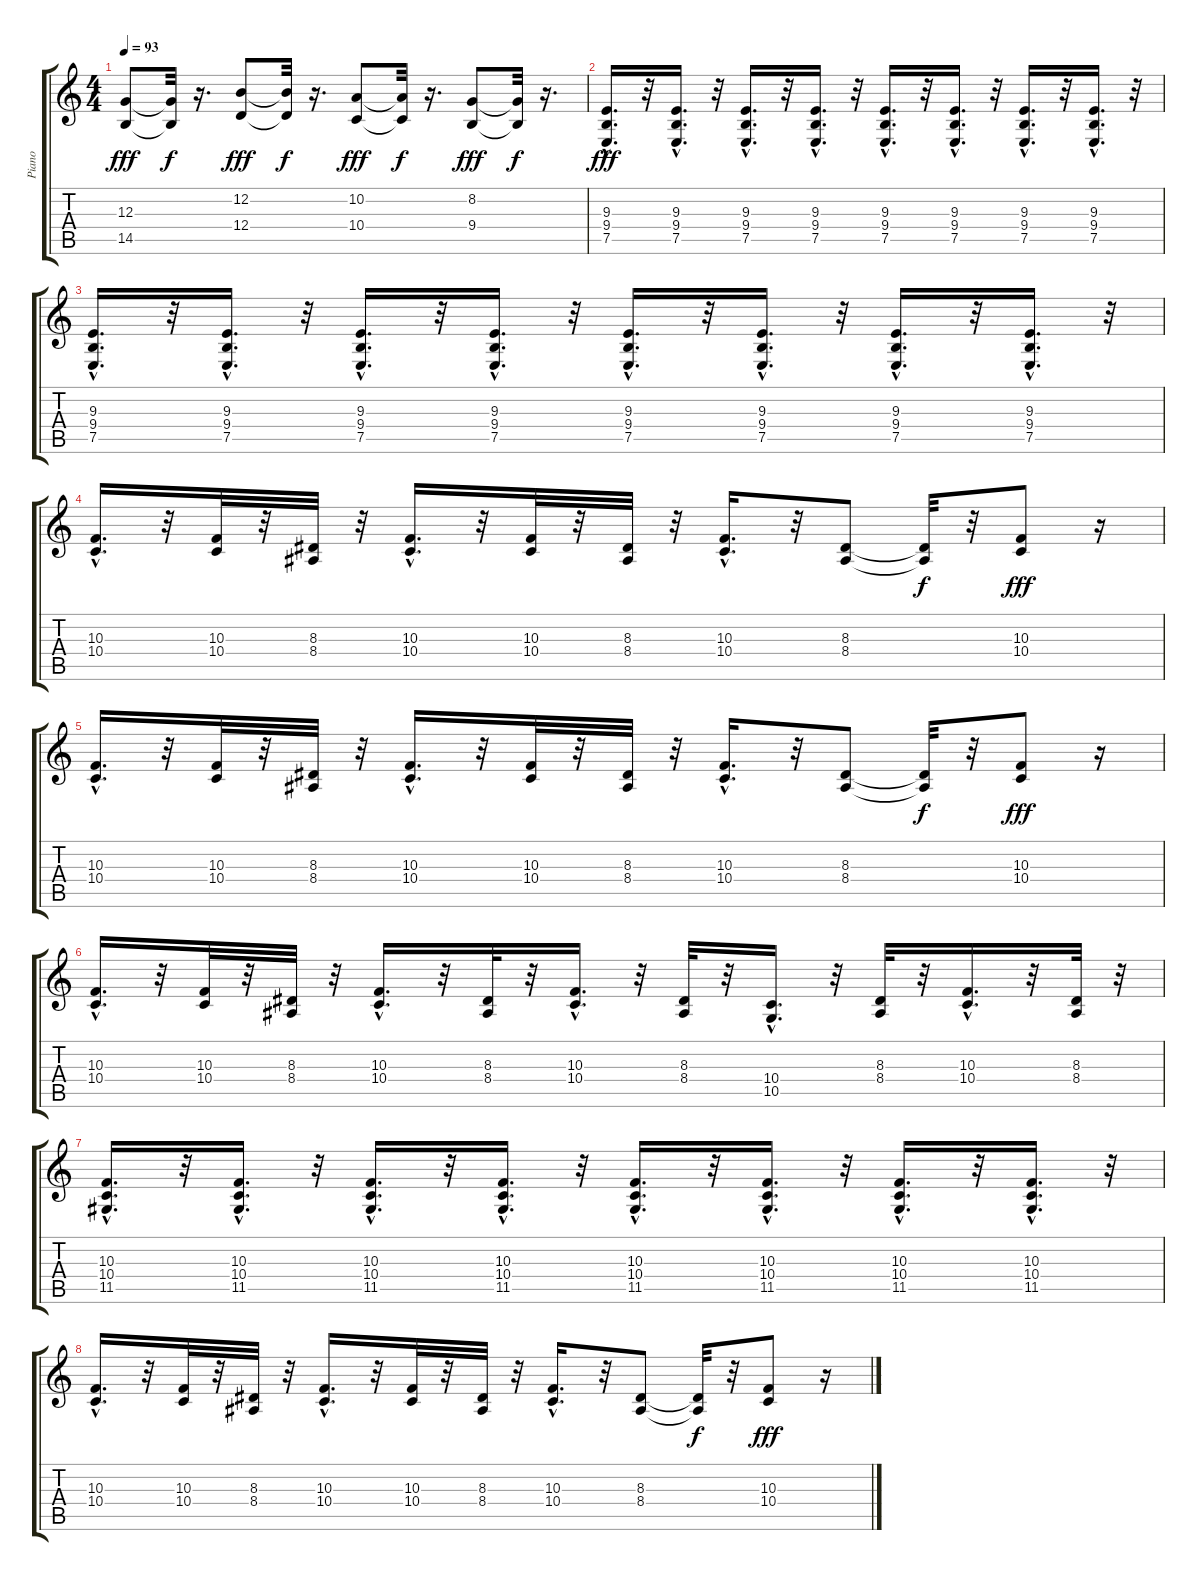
\track ("Piano " "Piano ") {instrument brightacousticpiano}
\staff {score tabs}
\tuning (E4 B3 G3 D3 A2 E2) {hide}
\ts (4 4)
\tempo 93
\clef g2
\ks c
(12.3 14.5).8{dy fff} (12.3{t} 14.5{t}).32{dy f} r.16{d} (12.2 12.4).8{dy fff} (12.2{t} 12.4{t}).32{dy f} r.16{d} (10.2 10.4).8{dy fff} (10.2{t} 10.4{t}).32{dy f} r.16{d} (8.2 9.4).8{dy fff} (8.2{t} 9.4{t}).32{dy f} r.16{d} |
(9.3{hac} 9.4{hac} 7.5{hac}).16{d dy fff} r.32 (9.3{hac} 9.4{hac} 7.5{hac}).16{d} r.32 (9.3{hac} 9.4{hac} 7.5{hac}).16{d} r.32 (9.3{hac} 9.4{hac} 7.5{hac}).16{d} r.32 (9.3{hac} 9.4{hac} 7.5{hac}).16{d} r.32 (9.3{hac} 9.4{hac} 7.5{hac}).16{d} r.32 (9.3{hac} 9.4{hac} 7.5{hac}).16{d} r.32 (9.3{hac} 9.4{hac} 7.5{hac}).16{d} r.32 |
(9.3{hac} 9.4{hac} 7.5{hac}).16{d} r.32 (9.3{hac} 9.4{hac} 7.5{hac}).16{d} r.32 (9.3{hac} 9.4{hac} 7.5{hac}).16{d} r.32 (9.3{hac} 9.4{hac} 7.5{hac}).16{d} r.32 (9.3{hac} 9.4{hac} 7.5{hac}).16{d} r.32 (9.3{hac} 9.4{hac} 7.5{hac}).16{d} r.32 (9.3{hac} 9.4{hac} 7.5{hac}).16{d} r.32 (9.3{hac} 9.4{hac} 7.5{hac}).16{d} r.32 |
(10.3{hac} 10.4{hac}).16{d balance 2} r.32 (10.3 10.4).32 r.32 (8.3 8.4).32 r.32 (10.3{hac} 10.4{hac}).16{d} r.32 (10.3 10.4).32 r.32 (8.3 8.4).32 r.32 (10.3{hac} 10.4{hac}).16{d} r.32 (8.3 8.4).8 (8.3{t} 8.4{t}).32{dy f} r.32 (10.3 10.4).8{dy fff} r.16 |
(10.3{hac} 10.4{hac}).16{d} r.32 (10.3 10.4).32 r.32 (8.3 8.4).32 r.32 (10.3{hac} 10.4{hac}).16{d} r.32 (10.3 10.4).32 r.32 (8.3 8.4).32 r.32 (10.3{hac} 10.4{hac}).16{d} r.32 (8.3 8.4).8 (8.3{t} 8.4{t}).32{dy f} r.32 (10.3 10.4).8{dy fff} r.16 |
(10.3{hac} 10.4{hac}).16{d} r.32 (10.3 10.4).32 r.32 (8.3 8.4).32 r.32 (10.3{hac} 10.4{hac}).16{d} r.32 (8.3 8.4).32 r.32 (10.3{hac} 10.4{hac}).16{d} r.32 (8.3 8.4).32 r.32 (10.4{hac} 10.5{hac}).16{d} r.32 (8.3 8.4).32 r.32 (10.3{hac} 10.4{hac}).16{d} r.32 (8.3 8.4).32 r.32 |
(10.3{hac} 10.4{hac} 11.5{hac}).16{d} r.32 (10.3{hac} 10.4{hac} 11.5{hac}).16{d} r.32 (10.3{hac} 10.4{hac} 11.5{hac}).16{d} r.32 (10.3{hac} 10.4{hac} 11.5{hac}).16{d} r.32 (10.3{hac} 10.4{hac} 11.5{hac}).16{d} r.32 (10.3{hac} 10.4{hac} 11.5{hac}).16{d} r.32 (10.3{hac} 10.4{hac} 11.5{hac}).16{d} r.32 (10.3{hac} 10.4{hac} 11.5{hac}).16{d} r.32 |
(10.3{hac} 10.4{hac}).16{d} r.32 (10.3 10.4).32 r.32 (8.3 8.4).32 r.32 (10.3{hac} 10.4{hac}).16{d} r.32 (10.3 10.4).32 r.32 (8.3 8.4).32 r.32 (10.3{hac} 10.4{hac}).16{d} r.32 (8.3 8.4).8 (8.3{t} 8.4{t}).32{dy f} r.32 (10.3 10.4).8{dy fff} r.16
